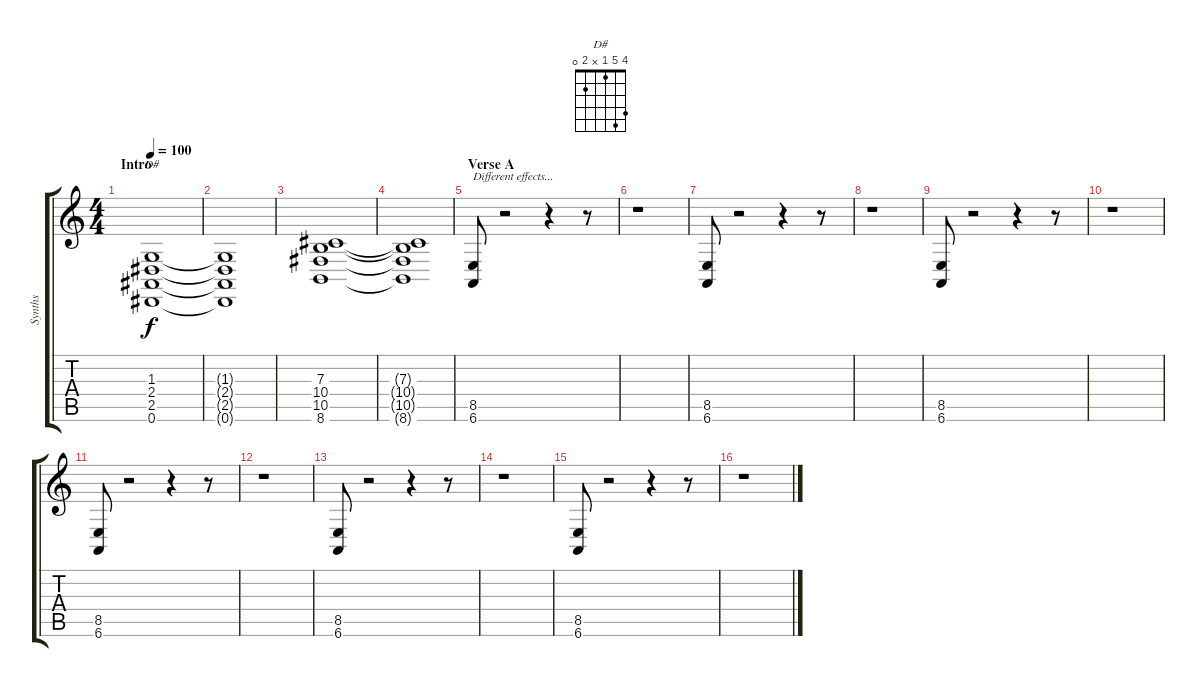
\track ("Synths" "Synths") {instrument stringensemble1}
\staff {score tabs}
\tuning (Eb4 Bb3 Gb3 Db3 Ab2 Eb2) {hide}
\chord ("D#" 4 5 1 x 2 0)
\ts (4 4)
\section ("" "Intro")
\tempo 100
\clef g2
\ks c
(1.3 2.4 2.5 0.6).1{ch "D#" dy f instrument stringensemble1} |
(1.3{t} 2.4{t} 2.5{t} 0.6{t}).1 |
(7.3 10.4 10.5 8.6).1 |
(7.3{t} 10.4{t} 10.5{t} 8.6{t}).1 |
\section ("" "Verse A")
(8.5 6.6).8{txt "Different effects..."} r.2 r.4 r.8 |
r.1 |
(8.5 6.6).8 r.2 r.4 r.8 |
r.1 |
(8.5 6.6).8 r.2 r.4 r.8 |
r.1 |
(8.5 6.6).8 r.2 r.4 r.8 |
r.1 |
(8.5 6.6).8 r.2 r.4 r.8 |
r.1 |
(8.5 6.6).8 r.2 r.4 r.8 |
r.1
